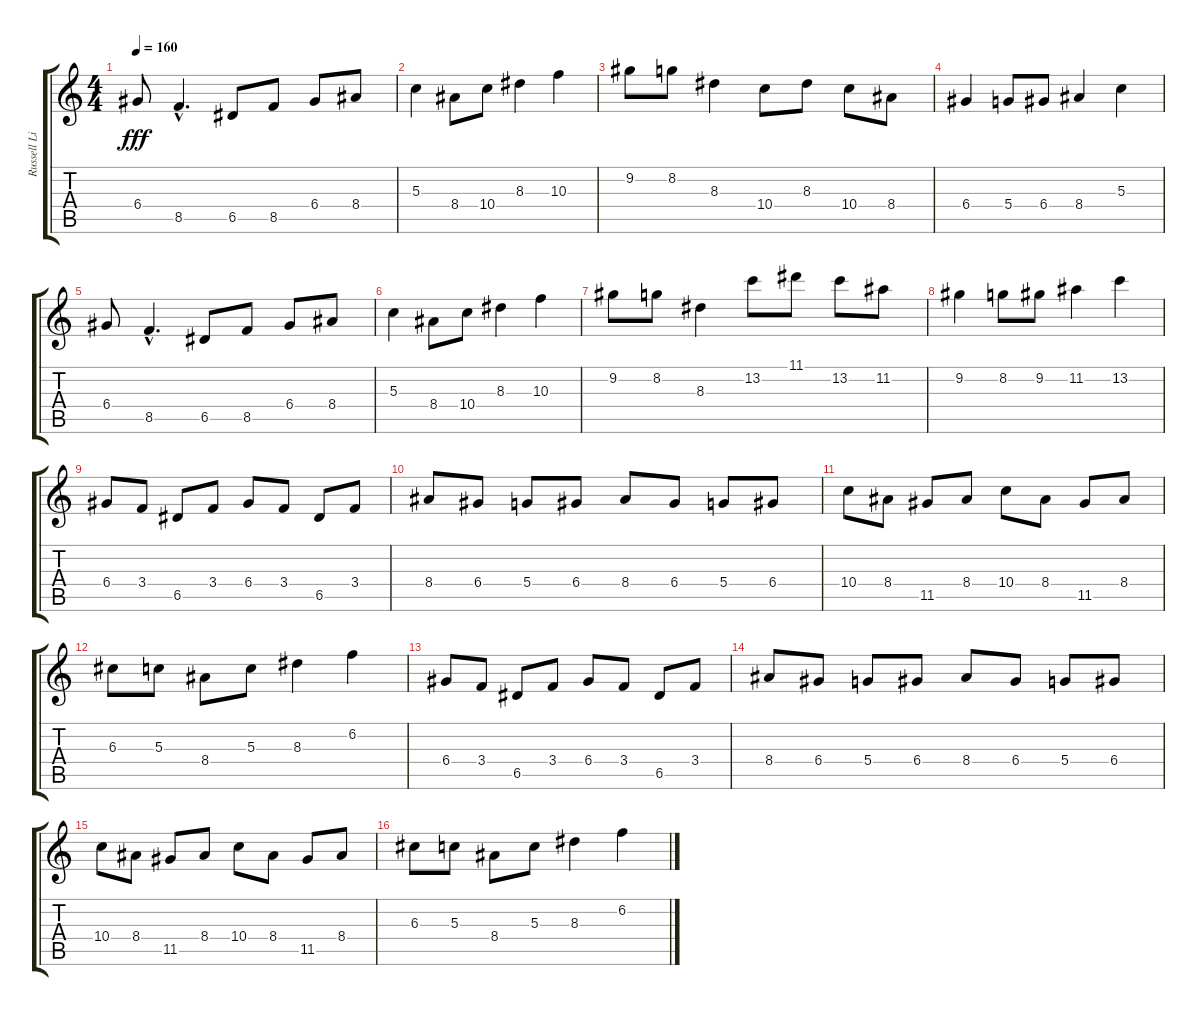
\track ("Russell Lissack" "Russell Li") {instrument overdrivenguitar}
\staff {score tabs}
\tuning (E4 B3 G3 D3 A2 E2) {hide}
\ts (4 4)
\tempo 160
\clef g2
\ks c
6.4.8{dy fff} 8.5{hac}.4{d} 6.5.8 8.5.8 6.4.8 8.4.8 |
5.3.4 8.4.8 10.4.8 8.3.4 10.3.4 |
9.2.8 8.2.8 8.3.4 10.4.8 8.3.8 10.4.8 8.4.8 |
6.4.4 5.4.8 6.4.8 8.4.4 5.3.4 |
6.4.8 8.5{hac}.4{d} 6.5.8 8.5.8 6.4.8 8.4.8 |
5.3.4 8.4.8 10.4.8 8.3.4 10.3.4 |
9.2.8 8.2.8 8.3.4 13.2.8 11.1.8 13.2.8 11.2.8 |
9.2.4 8.2.8 9.2.8 11.2.4 13.2.4 |
6.4.8 3.4.8 6.5.8 3.4.8 6.4.8 3.4.8 6.5.8 3.4.8 |
8.4.8 6.4.8 5.4.8 6.4.8 8.4.8 6.4.8 5.4.8 6.4.8 |
10.4.8 8.4.8 11.5.8 8.4.8 10.4.8 8.4.8 11.5.8 8.4.8 |
6.3.8 5.3.8 8.4.8 5.3.8 8.3.4 6.2.4 |
6.4.8 3.4.8 6.5.8 3.4.8 6.4.8 3.4.8 6.5.8 3.4.8 |
8.4.8 6.4.8 5.4.8 6.4.8 8.4.8 6.4.8 5.4.8 6.4.8 |
10.4.8 8.4.8 11.5.8 8.4.8 10.4.8 8.4.8 11.5.8 8.4.8 |
6.3.8 5.3.8 8.4.8 5.3.8 8.3.4 6.2.4
